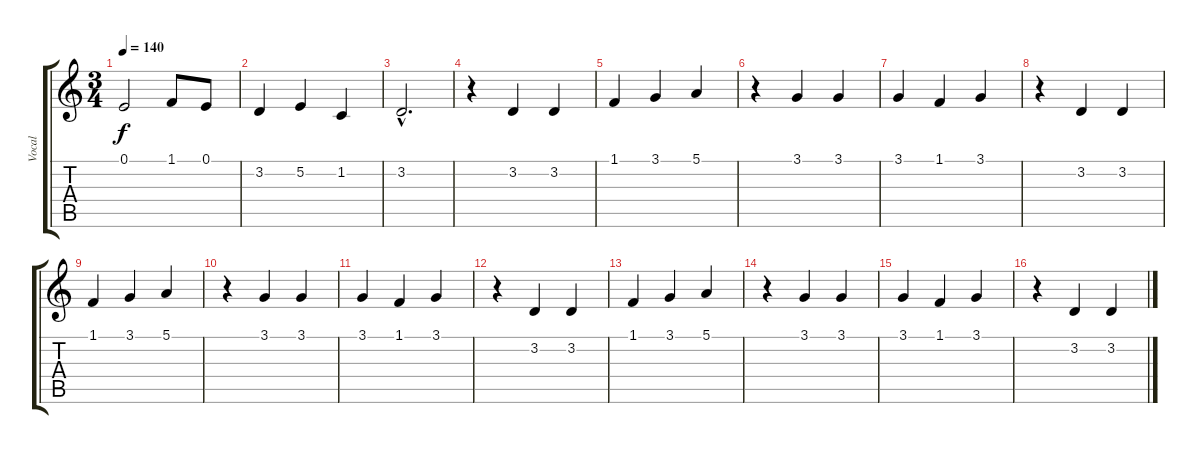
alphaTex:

\track ("Vocal" "Vocal") {instrument harmonica}
\staff {score tabs}
\tuning (E4 B3 G3 D3 A2 E2) {hide}
\ts (3 4)
\tempo 140
\clef g2
\ks c
0.1.2{dy f} 1.1.8 0.1.8 |
3.2.4 5.2.4 1.2.4 |
3.2{hac}.2{d volume 4} |
r.4{volume 10} 3.2.4 3.2.4 |
1.1.4 3.1.4 5.1.4 |
r.4 3.1.4 3.1.4 |
3.1.4 1.1.4 3.1.4 |
r.4 3.2.4 3.2.4 |
1.1.4 3.1.4 5.1.4 |
r.4 3.1.4 3.1.4 |
3.1.4 1.1.4 3.1.4 |
r.4 3.2.4 3.2.4 |
1.1.4 3.1.4 5.1.4 |
r.4 3.1.4 3.1.4 |
3.1.4 1.1.4 3.1.4 |
r.4 3.2.4 3.2.4
